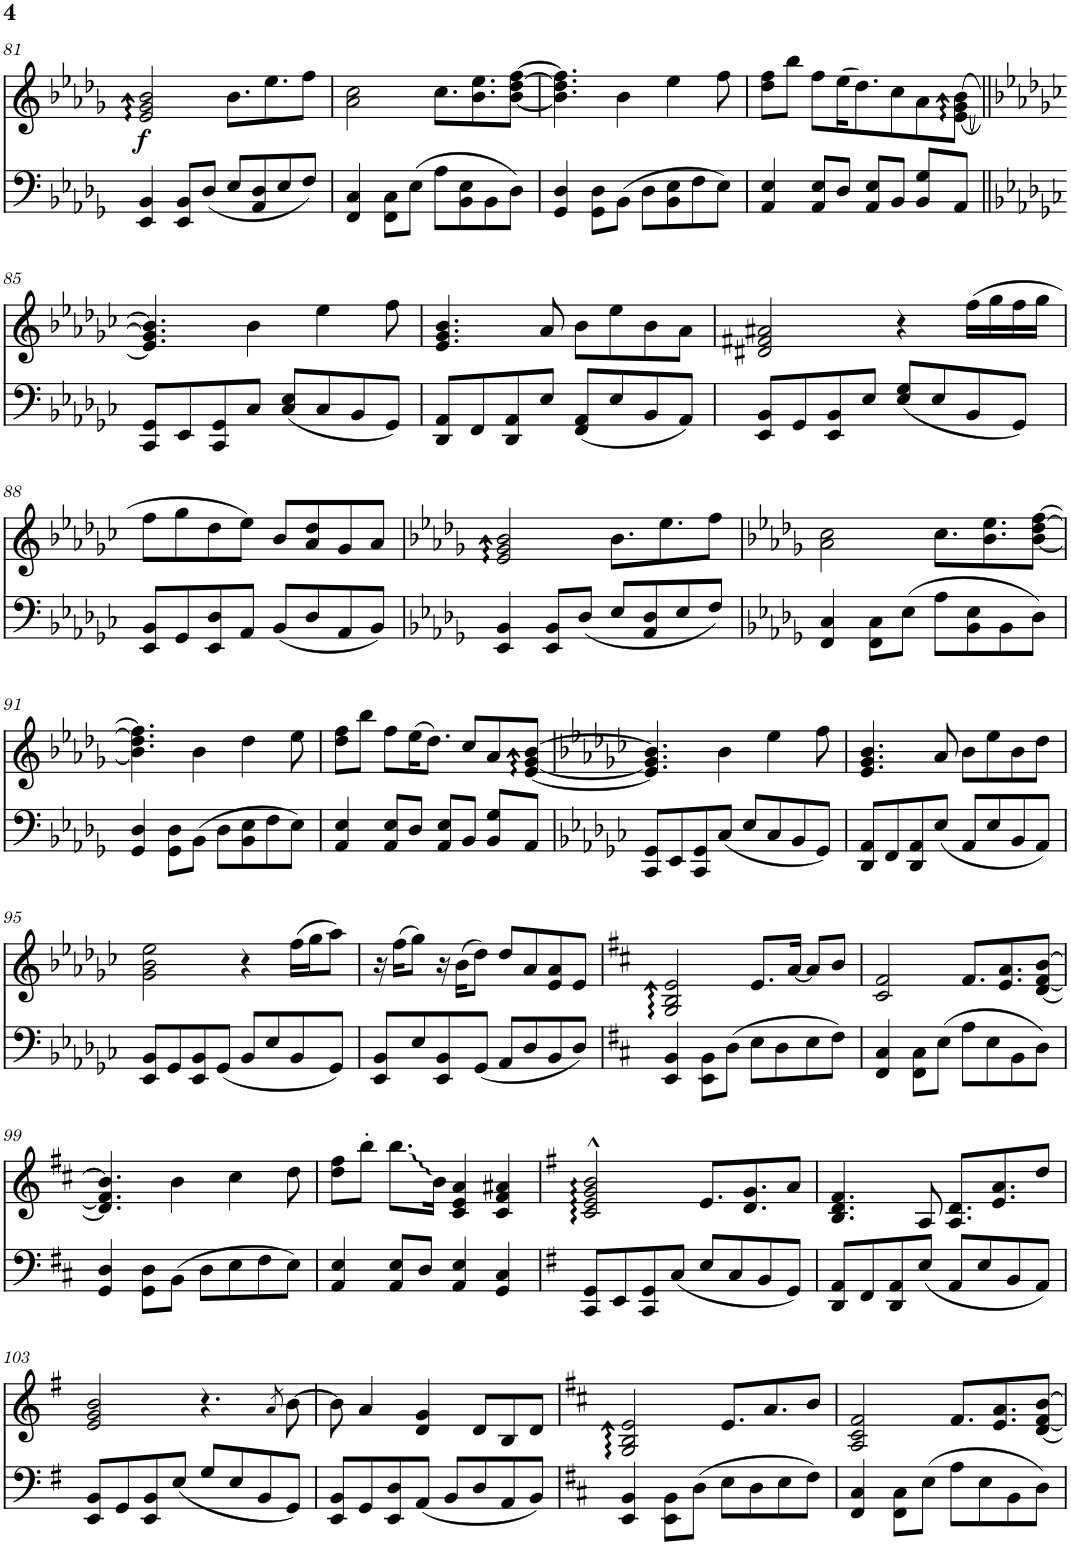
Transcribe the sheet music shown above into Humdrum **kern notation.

**kern	**kern	**dynam
*part2	*part1	*part1
*staff2	*staff1	*staff1
*I"Piano, Left Hand	*I"Piano, Right Hand	*
*I'Pno	*I'Pno	*
!!LO:PB:g=z
*clefF4	*clefG2	*
*k[b-e-a-d-g-]	*k[b-e-a-d-g-]	*
*M4/4	*M4/4	*
=81	=81	=81
!	!	!LO:DY:b
4EE-/ 4BB-/	2e-/ 2g-/ 2b-/	f
8EE-/ 8BB-/L	.	.
(8D-/J	.	.
8E-/L	8.b-\L	.
8AA-/ 8D-/	.	.
.	8.ee-\	.
8E-/	.	.
8F/J)	8ff\J	.
=82	=82	=82
4FF/ 4C/	2a-\ 2cc\	.
8FF\ 8C\L	.	.
(8E-\J	.	.
8A-\L	8.cc\L	.
8BB-\ 8E-\	.	.
.	8.b-\ 8.ee-\	.
8BB-\	.	.
8D-\J)	[8b-\ [8dd-\ [8ff\J	.
=83	=83	=83
4GG-/ 4D-/	4.b-\] 4.dd-\] 4.ff\]	.
8GG-\ 8D-\L	.	.
(8BB-\J	4b-\	.
8D-\L	.	.
8BB-\ 8E-\	4ee-\	.
8F\	.	.
8E-\J)	8ff\	.
=84	=84	=84
4AA-/ 4E-/	8dd-\ 8ff\L	.
.	8bb-\J	.
8AA-/ 8E-/L	8ff\L	.
8D-/J	(16ee-\K	.
.	8.dd-\)	.
8AA-/ 8E-/L	.	.
8BB-/J	8cc\	.
8BB-/ 8G-/L	8a-\	.
8AA-/J	[8e-\ [8g-\ [8b-\J	.
!!LO:LB:g=z
=85||	=85||	=85||
*k[b-e-a-d-g-c-]	*k[b-e-a-d-g-c-]	*
8CC-/ 8GG-/L	4.e-/] 4.g-/] 4.b-/]	.
8EE-/	.	.
8CC-/ 8GG-/	.	.
8C-/J	4b-\	.
(8C-/ 8E-/L	.	.
8C-/	4ee-\	.
8BB-/	.	.
8GG-/J)	8ff\	.
=86	=86	=86
8DD-/ 8AA-/L	4.e-/ 4.g-/ 4.b-/	.
8FF/	.	.
8DD-/ 8AA-/	.	.
8E-/J	8a-/	.
(8FF/ 8AA-/L	8b-\L	.
8E-/	8ee-\	.
8BB-/	8b-\	.
8AA-/J)	8a-\J	.
=87	=87	=87
8EE-/ 8BB-/L	2d#X/ 2f#X/ 2a#X/	.
8GG-/	.	.
8EE-/ 8BB-/	.	.
8E-/J	.	.
(8E-/ 8G-/L	4r	.
8E-/	.	.
8BB-/	(16ff\LL	.
.	16gg-\	.
8GG-/J)	16ff\	.
.	16gg-\JJ	.
!!LO:LB:g=z
=88	=88	=88
8EE-/ 8BB-/L	8ff\L	.
8GG-/	8gg-\	.
8EE-/ 8D-/	8dd-\	.
8AA-/J	8ee-\J)	.
(8BB-/L	8b-/L	.
8D-/	8a-/ 8dd-/	.
8AA-/	8g-/	.
8BB-/J)	8a-/J	.
=89	=89	=89
*k[b-e-a-d-g-]	*k[b-e-a-d-g-]	*
4EE-/ 4BB-/	2e-/ 2g-/ 2b-/	.
8EE-/ 8BB-/L	.	.
(8D-/J	.	.
8E-/L	8.b-\L	.
8AA-/ 8D-/	.	.
.	8.ee-\	.
8E-/	.	.
8F/J)	8ff\J	.
=90	=90	=90
*k[b-e-a-d-g-]	*k[b-e-a-d-g-]	*
4FF/ 4C/	2a-\ 2cc\	.
8FF\ 8C\L	.	.
(8E-\J	.	.
8A-\L	8.cc\L	.
8BB-\ 8E-\	.	.
.	8.b-\ 8.ee-\	.
8BB-\	.	.
8D-\J)	[8b-\ [8dd-\ [8ff\J	.
!!LO:LB:g=z
=91	=91	=91
4GG-/ 4D-/	4.b-\] 4.dd-\] 4.ff\]	.
8GG-\ 8D-\L	.	.
(8BB-\J	4b-\	.
8D-\L	.	.
8BB-\ 8E-\	4dd-\	.
8F\	.	.
8E-\J)	8ee-\	.
=92	=92	=92
4AA-/ 4E-/	8dd-\ 8ff\L	.
.	8bb-\J	.
8AA-/ 8E-/L	8ff\L	.
8D-/J	(16ee-\K	.
.	8.dd-\J)	.
8AA-/ 8E-/L	.	.
8BB-/J	8cc/L	.
8BB-/ 8G-/L	8a-/	.
8AA-/J	[8e-/ [8g-/ [8b-/J	.
=93	=93	=93
*k[b-e-a-d-g-c-]	*k[b-e-a-d-g-c-]	*
8CC-/ 8GG-/L	4.e-/] 4.g-/] 4.b-/]	.
8EE-/	.	.
8CC-/ 8GG-/	.	.
(8C-/J	4b-\	.
8E-/L	.	.
8C-/	4ee-\	.
8BB-/	.	.
8GG-/J)	8ff\	.
=94	=94	=94
8DD-/ 8AA-/L	4.e-/ 4.g-/ 4.b-/	.
8FF/	.	.
8DD-/ 8AA-/	.	.
(8E-/J	8a-/	.
8AA-/L	8b-\L	.
8E-/	8ee-\	.
8BB-/	8b-\	.
8AA-/J)	8dd-\J	.
!!LO:LB:g=z
=95	=95	=95
8EE-/ 8BB-/L	2g-\ 2b-\ 2ee-\	.
8GG-/	.	.
8EE-/ 8BB-/	.	.
(8GG-/J	.	.
8BB-/L	4r	.
8E-/	.	.
8BB-/	(16ff\LL	.
.	16gg-\J	.
8GG-/J)	8aa-\J)	.
=96	=96	=96
8EE-/ 8BB-/L	16r	.
.	(16ff\KL	.
8E-/	8gg-\J)	.
8EE-/ 8BB-/	16r	.
.	(16b-\KL	.
(8GG-/J	8dd-\J)	.
8AA-/L	8dd-/L	.
8D-/	8a-/	.
8BB-/	8e-/ 8a-/	.
8D-/J)	8e-/J	.
=97	=97	=97
*k[f#c#]	*k[f#c#]	*
4EE/ 4BB/	2G/ 2B/ 2e/	.
8EE\ 8BB\L	.	.
(8D\J	.	.
8E\L	8.e/L	.
8D\	.	.
.	[16a/Jk	.
8E\	8a/L]	.
8F#\J)	8b/J	.
=98	=98	=98
4FF#/ 4C#/	2c#/ 2f#/	.
8FF#\ 8C#\L	.	.
(8E\J	.	.
8A\L	8.f#/L	.
8E\	.	.
.	8.e/ 8.a/	.
8BB\	.	.
8D\J)	[8d/ [8f#/ [8b/J	.
!!LO:LB:g=z
=99	=99	=99
4GG/ 4D/	4.d/] 4.f#/] 4.b/]	.
8GG\ 8D\L	.	.
(8BB\J	4b\	.
8D\L	.	.
8E\	4cc#\	.
8F#\	.	.
8E\J)	8dd\	.
=100	=100	=100
4AA/ 4E/	8dd\ 8ff#\L	.
.	8bb'\J	.
8AA/ 8E/L	8.bb\L	.
8D/J	.	.
.	16b\Jk	.
4AA/ 4E/	4c#/ 4e/ 4a/	.
4GG/ 4C#/	4c#/ 4f#/ 4a#X/	.
=101	=101	=101
*k[f#]	*k[f#]	*
8CC/ 8GG/L	2c/^^ 2e/^^ 2g/^^ 2b/^^	.
8EE/	.	.
8CC/ 8GG/	.	.
(8C/J	.	.
8E/L	8.e/L	.
8C/	.	.
.	8.d/ 8.g/	.
8BB/	.	.
8GG/J)	8a/J	.
=102	=102	=102
8DD/ 8AA/L	4.B/ 4.d/ 4.f#/	.
8FF#/	.	.
8DD/ 8AA/	.	.
(8E/J	8A/	.
8AA/L	8.A/ 8.d/L	.
8E/	.	.
.	8.e/ 8.a/	.
8BB/	.	.
8AA/J)	8dd/J	.
!!LO:LB:g=z
=103	=103	=103
8EE/ 8BB/L	2e/ 2g/ 2b/	.
8GG/	.	.
8EE/ 8BB/	.	.
(8E/J	.	.
8G/L	4.r	.
8E/	.	.
8BB/	.	.
.	8qa/	.
8GG/J)	[8b\	.
=104	=104	=104
8EE/ 8BB/L	8b\]	.
8GG/	4a/	.
8EE/ 8D/	.	.
(8AA/J	4d/ 4g/	.
8BB/L	.	.
8D/	8d/L	.
8AA/	8B/	.
8BB/J)	8d/J	.
=105	=105	=105
*k[f#c#]	*k[f#c#]	*
4EE/ 4BB/	2G/ 2B/ 2e/	.
8EE\ 8BB\L	.	.
(8D\J	.	.
8E\L	8.e/L	.
8D\	.	.
.	8.a/	.
8E\	.	.
8F#\J)	8b/J	.
=106	=106	=106
4FF#/ 4C#/	2A/ 2c#/ 2f#/	.
8FF#\ 8C#\L	.	.
(8E\J	.	.
8A\L	8.f#/L	.
8E\	.	.
.	8.e/ 8.a/	.
8BB\	.	.
8D\J)	[8d/ [8f#/ [8b/J	.
=	=	=
*-	*-	*-
